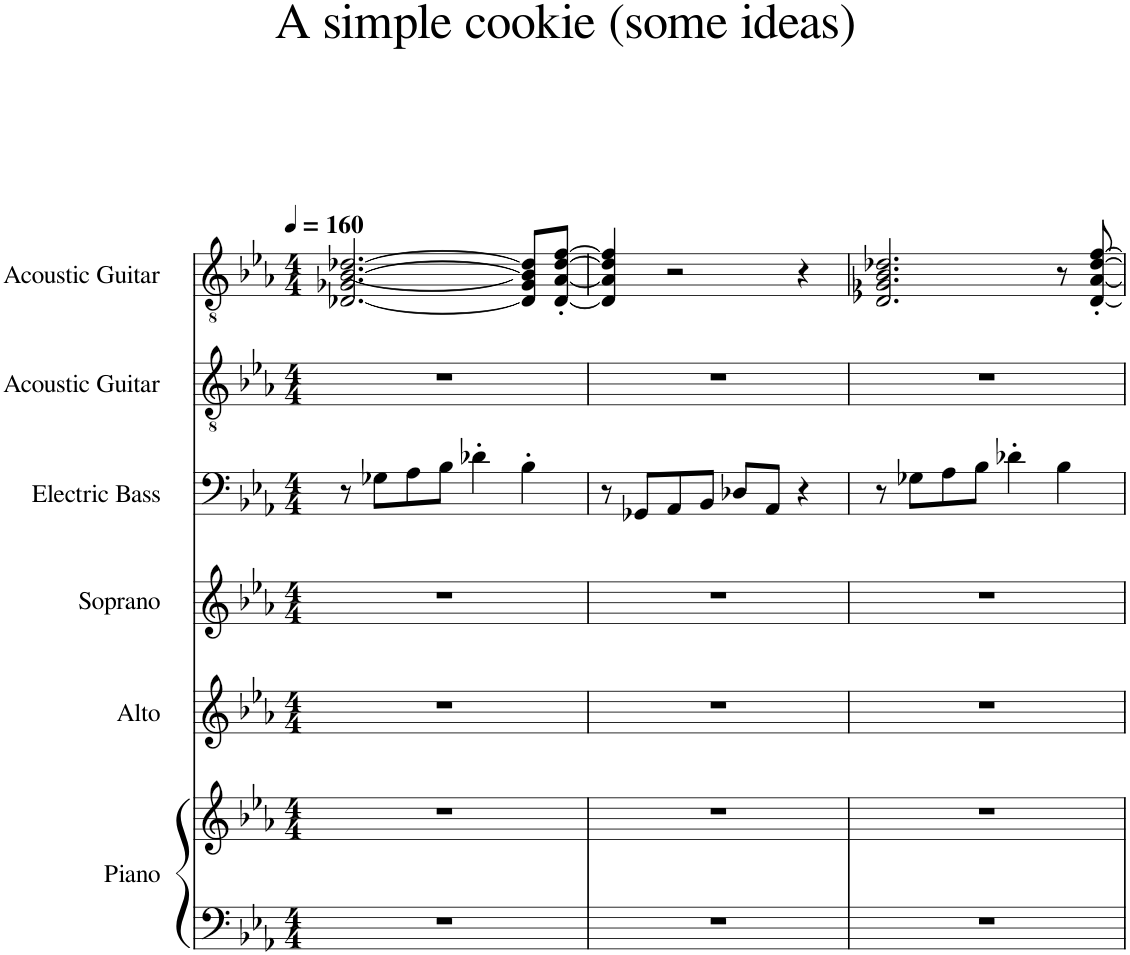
**kern	**kern	**kern	**kern	**kern	**kern	**kern
*part6	*part6	*part5	*part4	*part3	*part2	*part1
*staff7	*staff6	*staff5	*staff4	*staff3	*staff2	*staff1
*I"Piano	*	*I"Alto	*I"Soprano	*I"Electric Bass	*I"Acoustic Guitar	*I"Acoustic Guitar
*I'Pno.	*	*I'A.	*I'S.	*I'El. B.	*I'Guit.	*I'Guit.
*clefF4	*clefG2	*clefG2	*clefG2	*clefF4	*clefGv2	*clefGv2
*	*	*	*	*Trd7c12	*	*
*k[b-e-a-]	*k[b-e-a-]	*k[b-e-a-]	*k[b-e-a-]	*k[b-e-a-]	*k[b-e-a-]	*k[b-e-a-]
*M4/4	*M4/4	*M4/4	*M4/4	*M4/4	*M4/4	*M4/4
*MM160	*MM160	*MM160	*MM160	*MM160	*MM160	*MM160
=1	=1	=1	=1	=1	=1	=1
1r	1r	1r	1r	8r	1r	[2.D-X/ [2.G-X/ [2.B-/ [2.d-X/
.	.	.	.	8G-X\L	.	.
.	.	.	.	8A-\	.	.
.	.	.	.	8B-\J	.	.
.	.	.	.	4d-X'\	.	.
.	.	.	.	4B-'\	.	8D-/] 8G-/] 8B-/] 8d-/]L
.	.	.	.	.	.	[8D-/' [8A-/' [8d-/' [8f/'J
=2	=2	=2	=2	=2	=2	=2
1r	1r	1r	1r	8r	1r	4D-/] 4A-/] 4d-/] 4f/]
.	.	.	.	8GG-X/L	.	.
.	.	.	.	8AA-/	.	2r
.	.	.	.	8BB-/J	.	.
.	.	.	.	8D-X/L	.	.
.	.	.	.	8AA-/J	.	.
.	.	.	.	4r	.	4r
=3	=3	=3	=3	=3	=3	=3
1r	1r	1r	1r	8r	1r	2.D-X/ 2.G-X/ 2.B-/ 2.d-X/
.	.	.	.	8G-X\L	.	.
.	.	.	.	8A-\	.	.
.	.	.	.	8B-\J	.	.
.	.	.	.	4d-X'\	.	.
.	.	.	.	4B-\	.	8r
.	.	.	.	.	.	[8D-/' [8A-/' [8d-/' [8f/'
=	=	=	=	=	=	=
*-	*-	*-	*-	*-	*-	*-
